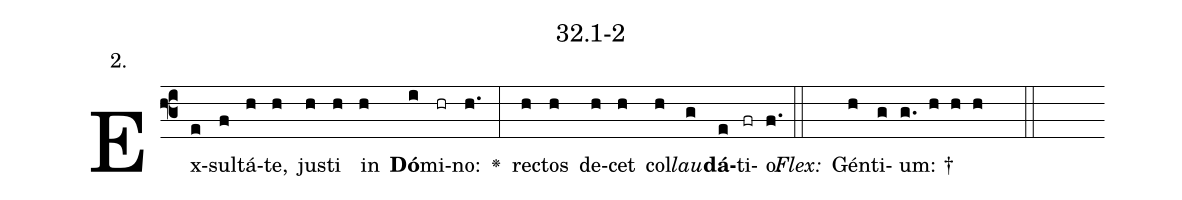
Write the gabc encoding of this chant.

name: 32.1-2;
annotation: 2.;
%%
(f3)Ex(e)sul(f)tá(h)te,(h) jus(h)ti(h) in(h) <b>Dó</b>(i)mi(hr)no:(h.) <v>\greheightstar</v>(:) rec(h)tos(h) de(h)cet(h) col(h)<i>lau</i>(g)<b>dá</b>(e)ti(fr)o.(f.) (::)
<i>Flex:</i>()  Gén(h)ti(g)um: †(g. h h h  ::)

%E(h) u(h) o(h) u(g) a(e) e.(f.) (::)
